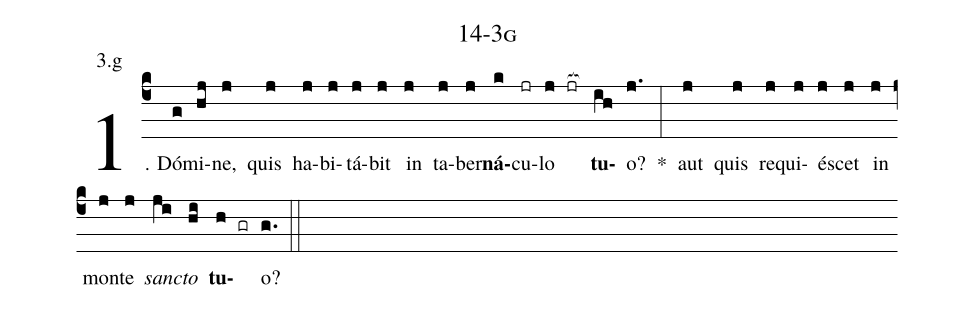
name: 14-3g;
annotation: 3.g;
%%
(c4)1. Dó(g)mi(hj)ne,(j) quis(j) ha(j)bi(j)tá(j)bit(j) in(j) ta(j)ber(j)<b>ná</b>(k)cu(jr)lo(j jr[ocb:1{]) <b>tu</b>(ih[ocb:0}])o?(j.) *(:) aut(j) quis(j) re(j)qui(j)é(j)scet(j) in(j) mon(j)te(j) <i>sanc</i>(ji)<i>to</i>(hi) <b>tu</b>(h gr)o?(g.) (::)
